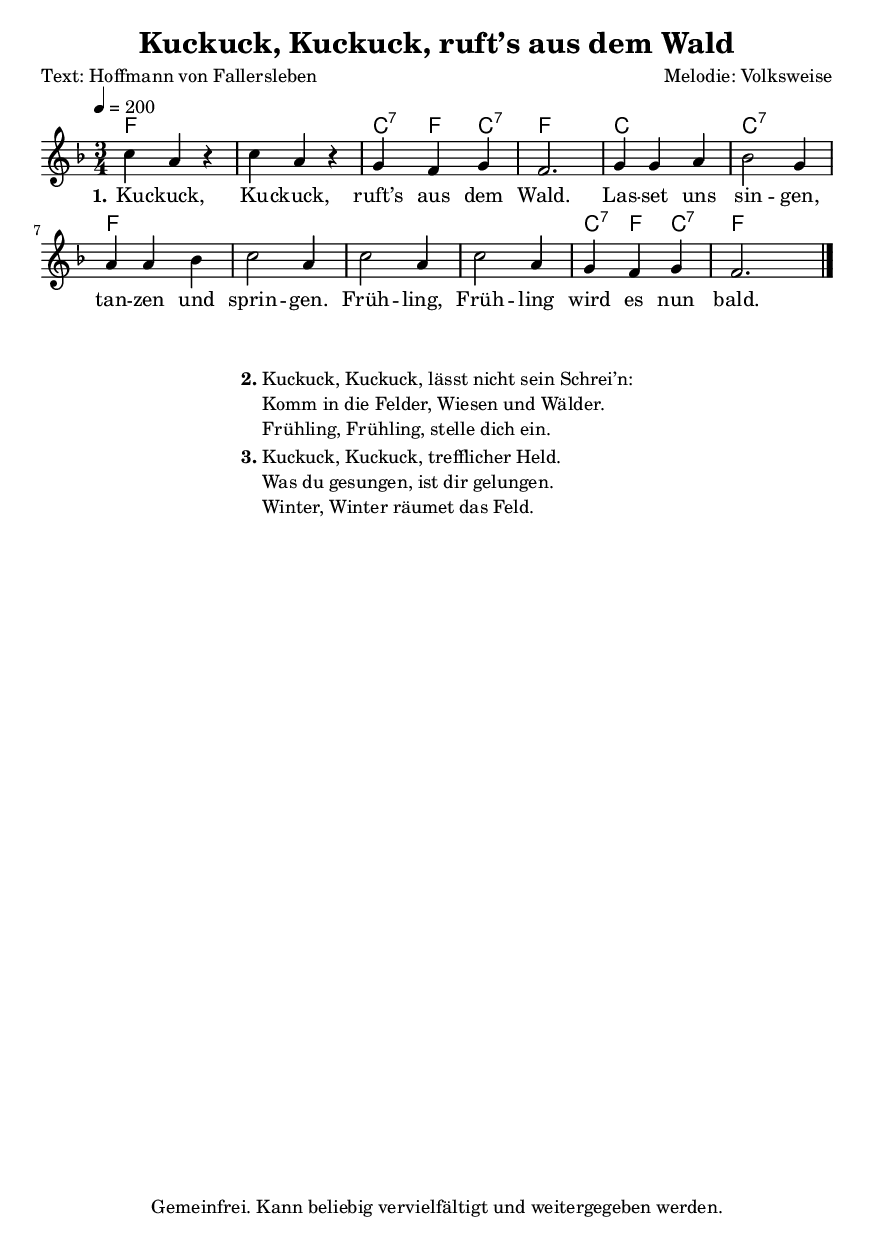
\version "2.12.3"
\header {
  title = "Kuckuck, Kuckuck, ruft’s aus dem Wald"
  composer = "Melodie: Volksweise"
  poet = "Text: Hoffmann von Fallersleben"
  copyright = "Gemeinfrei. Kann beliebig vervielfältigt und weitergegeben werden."
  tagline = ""
id="8799e0a6670372085c56039f90158763f23a3668"
}

\include "deutsch.ly" %deutsche Noten- und Akkordbezeichnungen
\include "default.ly"
\pointAndClickOff %Debug-Hyperlinks im PDF deaktivieren

#(set-global-staff-size 16)

global = {
  \key f \major
  \tempo 4 = 200
  \time 3/4
}

akkorde = \chordmode {
  \set chordChanges = ##t
  f2. f c4:7 f c:7 f2. c c:7 f f f f c4:7 f c:7 f2
}

melodie = \relative c'' {
  c4 a r |
  c a r |
  g f g |
  f2. |
  g4 g a |
  b2 g4 |
  a a b |
  c2 a4 |
  c2 a4 |
  c2 a4 |
  g f g |
  f2. \bar "|."
}

text = \lyricmode {
  \set stanza = "1."
  Ku -- ckuck, Ku -- ckuck, ruft’s aus dem Wald.
  Las -- set uns sin -- gen, tan -- zen und sprin -- gen.
  Früh -- ling, Früh -- ling wird es nun bald.
}

\score {
  <<
    \new ChordNames { \akkorde }
    \new Voice = "Lied" {
      \autoBeamOff
      \clef treble
      \global
      \melodie
    }
    \new Lyrics \lyricsto "Lied" { \text }
  >>
 \layout {}
 \midi {}
}

\markup {
  \fill-line {
    \column {
      \hspace #0.1
      \line {
        \bold "2."
        \column {
          "Kuckuck, Kuckuck, lässt nicht sein Schrei’n:"
          "Komm in die Felder, Wiesen und Wälder."
          "Frühling, Frühling, stelle dich ein."
        }
      }
      \hspace #0.1
      \line{
        \bold "3."
        \column {
          "Kuckuck, Kuckuck, trefflicher Held."
          "Was du gesungen, ist dir gelungen."
          "Winter, Winter räumet das Feld."
        }
      }
      \hspace #0.1
    }
  }
}

 % some settings % vim: sw=2 et
